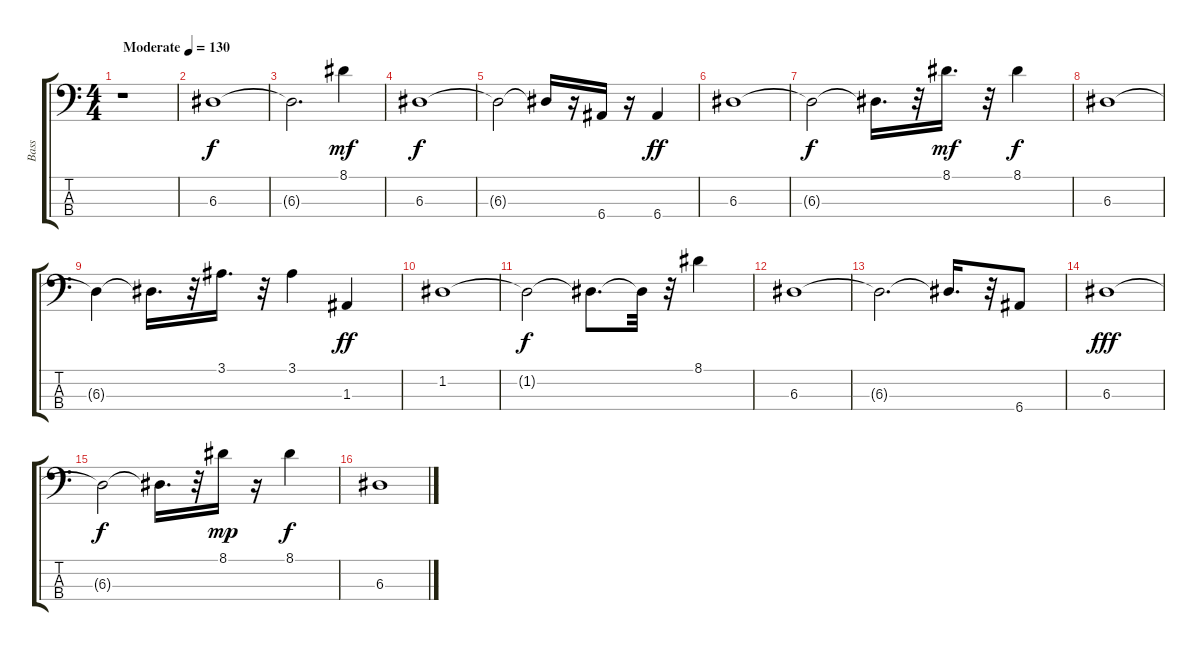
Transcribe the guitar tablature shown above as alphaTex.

\track ("Bass" "Bass") {instrument electricbassfinger}
\staff {score tabs}
\tuning (G2 D2 A1 E1) {hide}
\ts (4 4)
\tempo (130 "Moderate")
\clef f4
\ks c
r.1{dy f instrument electricbassfinger} |
6.3.1 |
6.3{t}.2{d} 8.1.4{dy mf} |
6.3.1{dy f} |
6.3{t}.2 6.3{t}.16 r.16 6.4.16 r.16 6.4.4{dy ff} |
6.3.1 |
6.3{t}.2{dy f} 6.3{t}.16{d} r.32 8.1.16{d dy mf} r.32 8.1.4{dy f} |
6.3.1 |
6.3{t}.4 6.3{t}.16{d} r.32 3.1.16{d} r.32 3.1.4 1.3.4{dy ff} |
1.2.1 |
1.2{t}.2{dy f} 1.2{t}.8{d} 1.2{t}.32 r.32 8.1.4 |
6.3.1 |
6.3{t}.2{d} 6.3{t}.16{d} r.32 6.4.8 |
6.3.1{dy fff} |
6.3{t}.2{dy f} 6.3{t}.16{d} r.32 8.1.16{dy mp} r.16 8.1.4{dy f} |
6.3.1
